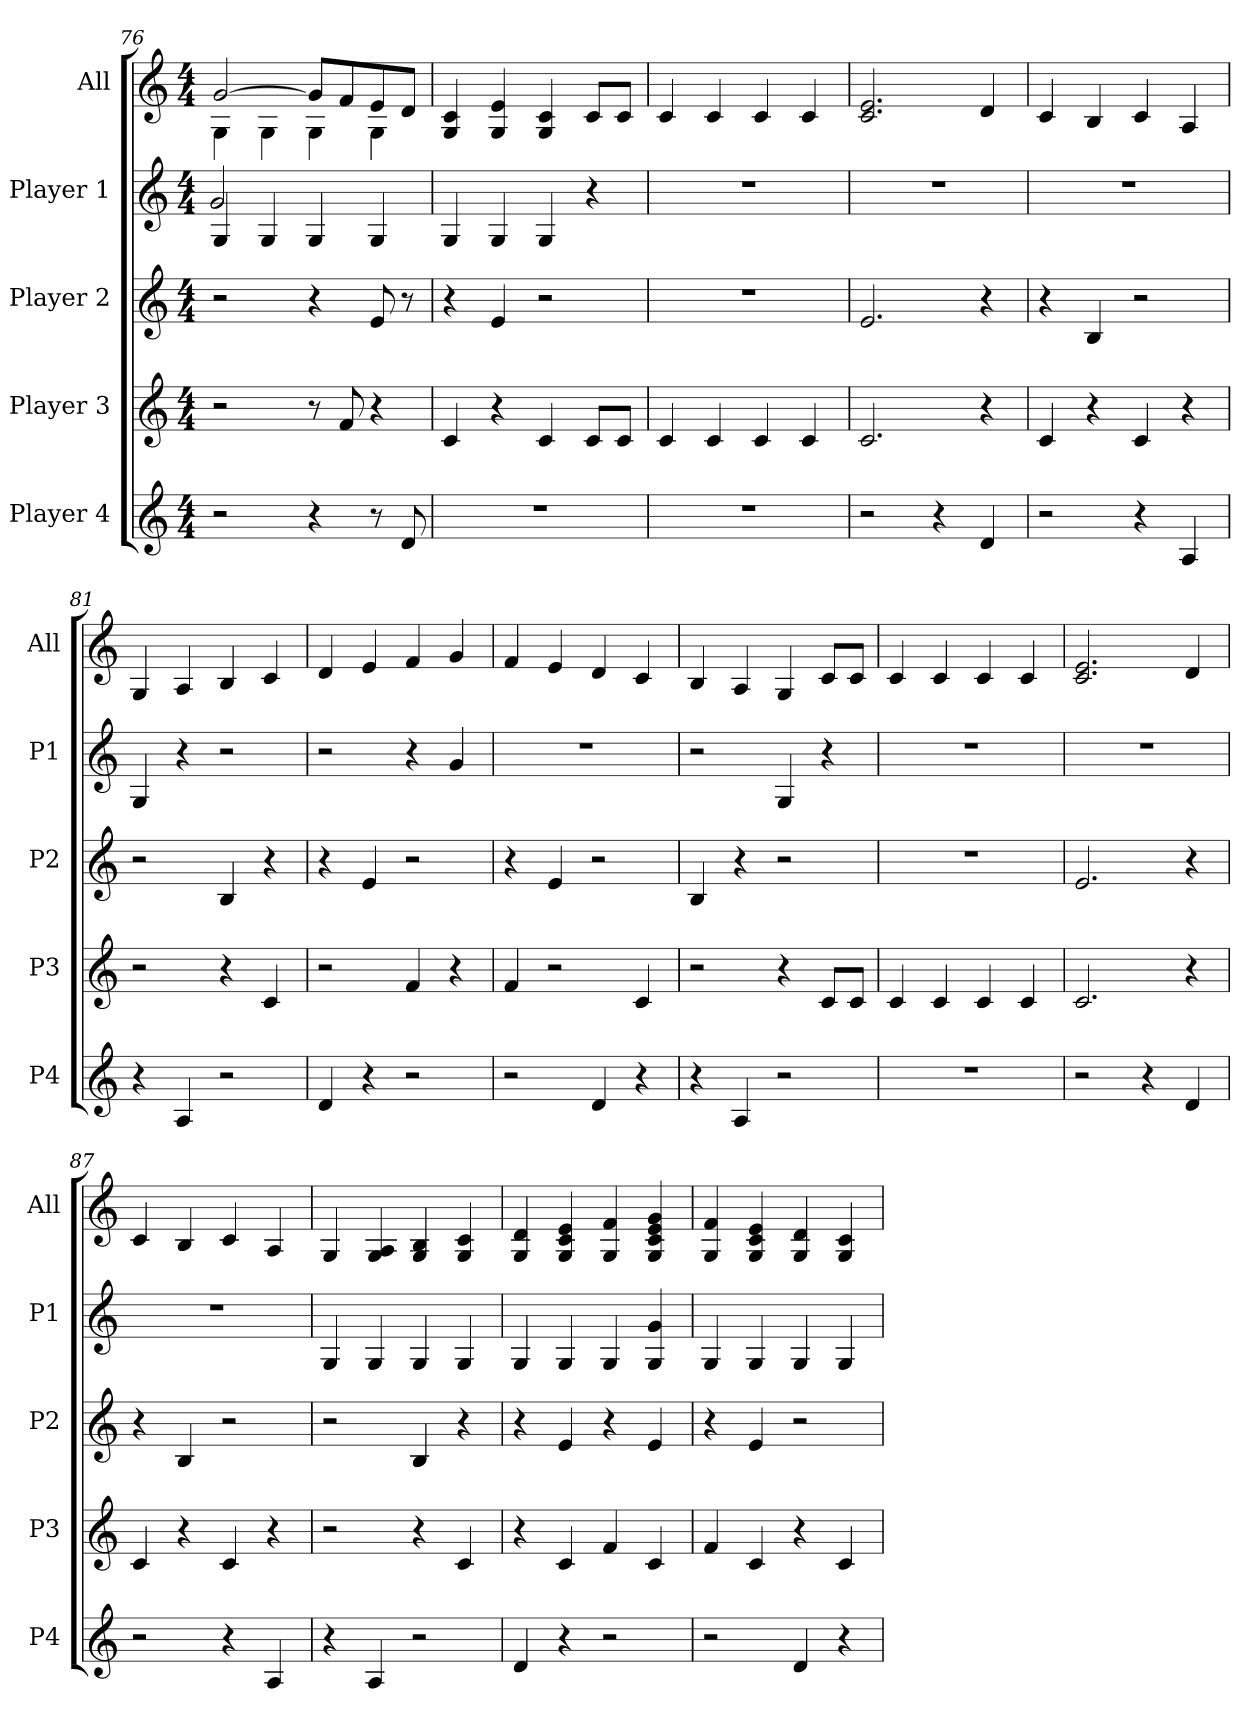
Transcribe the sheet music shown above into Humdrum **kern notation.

**kern	**kern	**kern	**kern	**kern
*part5	*part4	*part3	*part2	*part1
*staff5	*staff4	*staff3	*staff2	*staff1
*I"Player 4	*I"Player 3	*I"Player 2	*I"Player 1	*I"All
*I'P4	*I'P3	*I'P2	*I'P1	*I'All
*clefG2	*clefG2	*clefG2	*clefG2	*clefG2
*k[]	*k[]	*k[]	*k[]	*k[]
*M4/4	*M4/4	*M4/4	*M4/4	*M4/4
=76	=76	=76	=76	=76
*	*	*	*^	*^
2r	2r	2r	4G/	2g/	[2g/	4G\
.	.	.	4G/	.	.	4G\
4r	8r	4r	4G/	2ryy	8g/L]	4G\
.	8f/	.	.	.	8f/	.
8r	4r	8e/	4G/	.	8e/	4G\
8d/	.	8r	.	.	8d/J	.
*	*	*	*v	*v	*	*
*	*	*	*	*v	*v
=77	=77	=77	=77	=77
1r	4c/	4r	4G/	4G/ 4c/
.	4r	4e/	4G/	4G/ 4e/
.	4c/	2r	4G/	4G/ 4c/
.	8c/L	.	4r	8c/L
.	8c/J	.	.	8c/J
=78	=78	=78	=78	=78
1r	4c/	1r	1r	4c/
.	4c/	.	.	4c/
.	4c/	.	.	4c/
.	4c/	.	.	4c/
=79	=79	=79	=79	=79
2r	2.c/	2.e/	1r	2.c/ 2.e/
4r	.	.	.	.
4d/	4r	4r	.	4d/
=80	=80	=80	=80	=80
2r	4c/	4r	1r	4c/
.	4r	4B/	.	4B/
4r	4c/	2r	.	4c/
4A/	4r	.	.	4A/
=81	=81	=81	=81	=81
4r	2r	2r	4G/	4G/
4A/	.	.	4r	4A/
2r	4r	4B/	2r	4B/
.	4c/	4r	.	4c/
!!LO:PB:g=z
=82	=82	=82	=82	=82
4d/	2r	4r	2r	4d/
4r	.	4e/	.	4e/
2r	4f/	2r	4r	4f/
.	4r	.	4g/	4g/
=83	=83	=83	=83	=83
2r	4f/	4r	1r	4f/
.	2r	4e/	.	4e/
4d/	.	2r	.	4d/
4r	4c/	.	.	4c/
=84	=84	=84	=84	=84
4r	2r	4B/	2r	4B/
4A/	.	4r	.	4A/
2r	4r	2r	4G/	4G/
.	8c/L	.	4r	8c/L
.	8c/J	.	.	8c/J
=85	=85	=85	=85	=85
1r	4c/	1r	1r	4c/
.	4c/	.	.	4c/
.	4c/	.	.	4c/
.	4c/	.	.	4c/
=86	=86	=86	=86	=86
2r	2.c/	2.e/	1r	2.c/ 2.e/
4r	.	.	.	.
4d/	4r	4r	.	4d/
=87	=87	=87	=87	=87
2r	4c/	4r	1r	4c/
.	4r	4B/	.	4B/
4r	4c/	2r	.	4c/
4A/	4r	.	.	4A/
=88	=88	=88	=88	=88
4r	2r	2r	4G/	4G/
4A/	.	.	4G/	4G/ 4A/
2r	4r	4B/	4G/	4G/ 4B/
.	4c/	4r	4G/	4G/ 4c/
=89	=89	=89	=89	=89
4d/	4r	4r	4G/	4G/ 4d/
4r	4c/	4e/	4G/	4G/ 4c/ 4e/
2r	4f/	4r	4G/	4G/ 4f/
.	4c/	4e/	4G/ 4g/	4G/ 4c/ 4e/ 4g/
!!LO:LB:g=z
=90	=90	=90	=90	=90
2r	4f/	4r	4G/	4G/ 4f/
.	4c/	4e/	4G/	4G/ 4c/ 4e/
4d/	4r	2r	4G/	4G/ 4d/
4r	4c/	.	4G/	4G/ 4c/
=	=	=	=	=
*-	*-	*-	*-	*-
